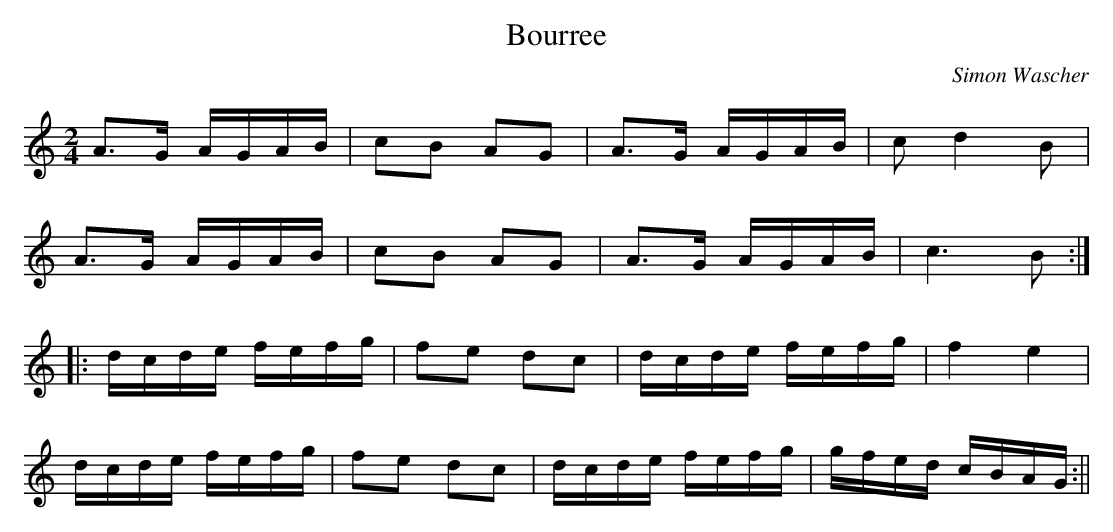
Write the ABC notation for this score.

X:1
T:Bourree
C:Simon Wascher
M:2/4
L:1/8
K:Gmixo
A3/2G/2 A/2G/2A/2B/2|cB AG|A3/2G/2 A/2G/2A/2B/2|cd2B|
A3/2G/2 A/2G/2A/2B/2|cB AG|A3/2G/2 A/2G/2A/2B/2|c3B:|
|:d/2c/2d/2e/2 f/2e/2f/2g/2|fe dc|d/2c/2d/2e/2 f/2e/2f/2g/2|f2 e2|
d/2c/2d/2e/2 f/2e/2f/2g/2|fe dc|d/2c/2d/2e/2 f/2e/2f/2g/2|g/2f/2e/2d/2 c/2B/2A/2G/2:||
